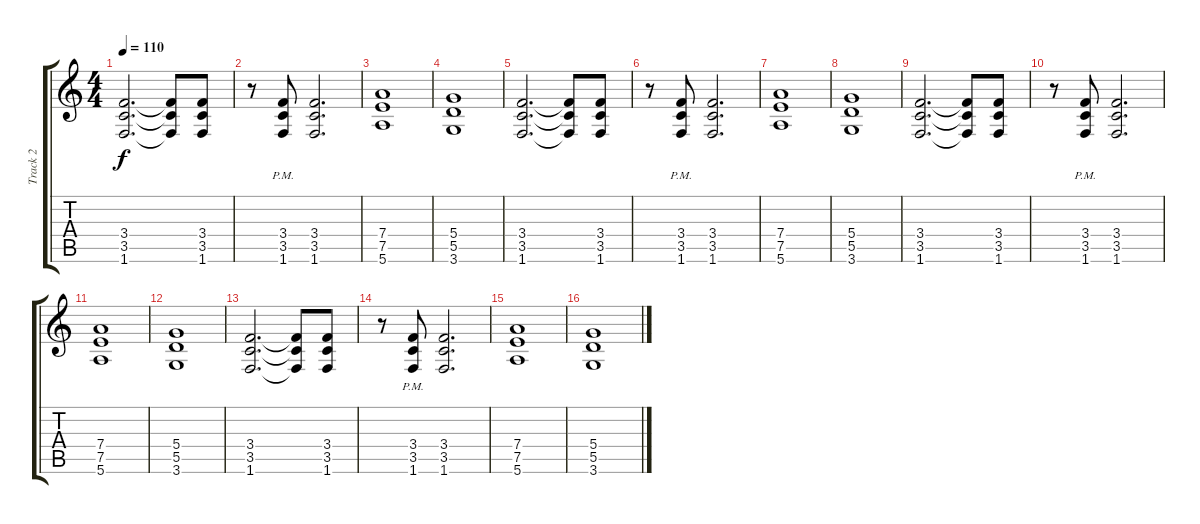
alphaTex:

\track ("Track 2" "Track 2") {instrument distortionguitar}
\staff {score tabs}
\tuning (E4 B3 G3 D3 A2 E2) {hide}
\ts (4 4)
\tempo 110
\clef g2
\ks c
(3.4 3.5 1.6).2{d dy f} (3.4{t} 3.5{t} 1.6{t}).8 (3.4 3.5 1.6).8 |
r.8 (3.4{pm} 3.5{pm} 1.6{pm}).8 (3.4 3.5 1.6).2{d} |
(7.4 7.5 5.6).1 |
(5.4 5.5 3.6).1 |
(3.4 3.5 1.6).2{d} (3.4{t} 3.5{t} 1.6{t}).8 (3.4 3.5 1.6).8 |
r.8 (3.4{pm} 3.5{pm} 1.6{pm}).8 (3.4 3.5 1.6).2{d} |
(7.4 7.5 5.6).1 |
(5.4 5.5 3.6).1 |
(3.4 3.5 1.6).2{d} (3.4{t} 3.5{t} 1.6{t}).8 (3.4 3.5 1.6).8 |
r.8 (3.4{pm} 3.5{pm} 1.6{pm}).8 (3.4 3.5 1.6).2{d} |
(7.4 7.5 5.6).1 |
(5.4 5.5 3.6).1 |
(3.4 3.5 1.6).2{d} (3.4{t} 3.5{t} 1.6{t}).8 (3.4 3.5 1.6).8 |
r.8 (3.4{pm} 3.5{pm} 1.6{pm}).8 (3.4 3.5 1.6).2{d} |
(7.4 7.5 5.6).1 |
(5.4 5.5 3.6).1
